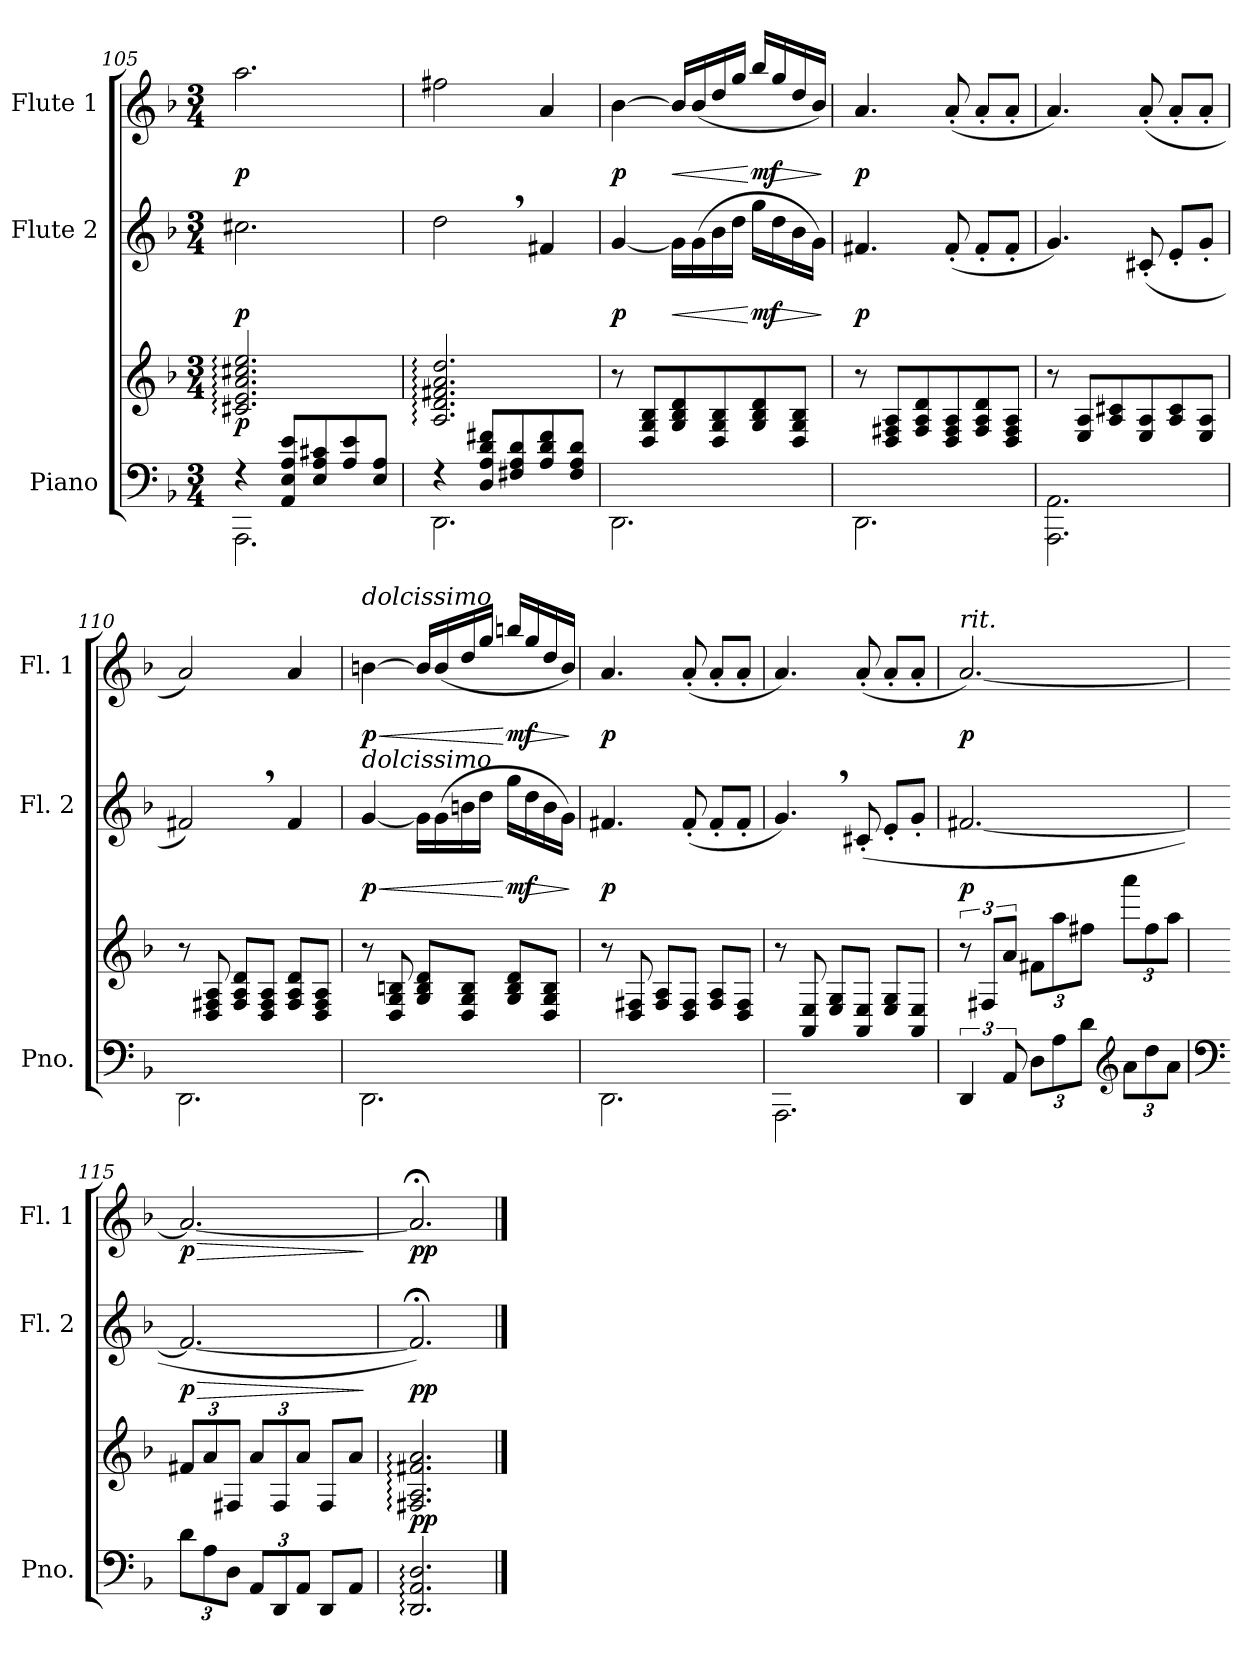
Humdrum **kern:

**kern	**kern	**dynam	**kern	**dynam	**kern	**dynam
*part3	*part3	*part3	*part2	*part2	*part1	*part1
*staff4	*staff3	*staff3/4	*staff2	*staff2	*staff1	*staff1
*I"Piano	*	*	*I"Flute 2	*	*I"Flute 1	*
*I'Pno.	*	*	*I'Fl. 2	*	*I'Fl. 1	*
*clefF4	*clefG2	*	*clefG2	*	*clefG2	*
*k[b-]	*k[b-]	*	*k[b-]	*	*k[b-]	*
*M3/4	*M3/4	*	*M3/4	*	*M3/4	*
=105	=105	=105	=105	=105	=105	=105
*^	*	*	*	*	*	*
!	!	!	!LO:DY:b	!	!LO:DY:b	!	!LO:DY:b
4r	2.AAA\	2.c#X/: 2.e/: 2.a/: 2.cc#X/: 2.ee/:	p	2.cc#X\	p	2.aa\	p
8AA/ 8E/ 8A/ 8e/L	.	.	.	.	.	.	.
8E/ 8A/ 8c#X/	.	.	.	.	.	.	.
8A/ 8e/	.	.	.	.	.	.	.
8E/ 8A/J	.	.	.	.	.	.	.
=106	=106	=106	=106	=106	=106	=106	=106
4r	2.DD\	2.A/: 2.d/: 2.f#X/: 2.a/: 2.dd/:	.	2dd,\	.	2ff#X\	.
8D/ 8A/ 8d/ 8f#X/L	.	.	.	.	.	.	.
8F#X/ 8A/ 8d/	.	.	.	.	.	.	.
8A/ 8d/ 8f#/	.	.	.	4f#X/	.	4a/	.
8F#/ 8A/ 8d/J	.	.	.	.	.	.	.
*v	*v	*	*	*	*	*	*
=107	=107	=107	=107	=107	=107	=107
!	!	!	!	!LO:DY:b	!	!LO:DY:b
2.DD\	8r	.	[4g/	p	[4b-\	p
.	8D/ 8G/ 8B-/L	.	.	.	.	.
!	!	!	!	!LO:HP:b	!	!LO:HP:b
.	8G/ 8B-/ 8d/	.	16g\LL]	<	16b-/LL]	<
.	.	.	(>16g\	.	(<16b-/	.
.	8D/ 8G/ 8B-/	.	16b-\	.	16dd/	.
.	.	.	16dd\JJ	.	16gg/JJ	.
!	!	!	!	!LO:DY:n=1:b	!	!LO:DY:n=1:b
.	8G/ 8B-/ 8d/	.	16gg\LL	[ mf	16bb-/LL	[ mf
!	!	!	!	!LO:HP:b	!	!LO:HP:b
.	.	.	16dd\	>	16gg/	>
.	8D/ 8G/ 8B-/J	.	16b-\	.	16dd/	.
.	.	.	16g\JJ)	.	16b-/JJ)	.
.	.	.	.	]	.	]
=108	=108	=108	=108	=108	=108	=108
!	!	!	!	!LO:DY:b	!	!LO:DY:b
2.DD\	8r	.	4.f#X/	p	4.a/	p
.	8D/ 8F#X/ 8A/L	.	.	.	.	.
.	8F#/ 8A/ 8d/	.	.	.	.	.
.	8D/ 8F#/ 8A/	.	(<8f#'/	.	(<8a'/	.
.	8F#/ 8A/ 8d/	.	8f#'/L	.	8a'/L	.
.	8D/ 8F#/ 8A/J	.	8f#'/J	.	8a'/J	.
=109	=109	=109	=109	=109	=109	=109
2.AAA\ 2.AA\	8r	.	4.g/)	.	4.a/)	.
.	8E/ 8A/L	.	.	.	.	.
.	8A/ 8c#X/	.	.	.	.	.
.	8E/ 8A/	.	(<8c#X'/	.	(<8a'/	.
.	8A/ 8c#/	.	8e'/L	.	8a'/L	.
.	8E/ 8A/J	.	8g'/J	.	8a'/J	.
!!LO:LB:g=z
=110	=110	=110	=110	=110	=110	=110
2.DD\	8r	.	2f#X,/)	.	2a/)	.
.	8D/ 8F#X/ 8A/	.	.	.	.	.
.	8F#/ 8A/ 8d/L	.	.	.	.	.
.	8D/ 8F#/ 8A/J	.	.	.	.	.
.	8F#/ 8A/ 8d/L	.	4f#/	.	4a/	.
.	8D/ 8F#/ 8A/J	.	.	.	.	.
=111	=111	=111	=111	=111	=111	=111
!	!	!	!	!	!LO:TX:a:i:t=dolcissimo	!
!	!	!	!LO:TX:a:i:t=dolcissimo	!	!	!
!	!	!	!	!LO:HP:b	!	!LO:HP:b
!	!	!	!	!LO:DY:n=1:b	!	!LO:DY:n=1:b
2.DD\	8r	.	[4g/	< p	[4bn\	< p
.	8D/ 8G/ 8Bn/	.	.	.	.	.
.	8G/ 8B/ 8d/L	.	16g\LL]	.	16b/LL]	.
.	.	.	(>16g\	.	(<16b/	.
.	8D/ 8G/ 8B/J	.	16bn\	.	16dd/	.
.	.	.	16dd\JJ	.	16gg/JJ	.
!	!	!	!	!LO:DY:n=2:b	!	!LO:DY:n=2:b
.	8G/ 8B/ 8d/L	.	16gg\LL	[ mf	16bbn/LL	[ mf
!	!	!	!	!LO:HP:b	!	!LO:HP:b
.	.	.	16dd\	>	16gg/	>
.	8D/ 8G/ 8B/J	.	16b\	.	16dd/	.
.	.	.	16g\JJ)	.	16b/JJ)	.
.	.	.	.	]	.	]
=112	=112	=112	=112	=112	=112	=112
!	!	!	!	!LO:DY:b	!	!LO:DY:b
2.DD\	8r	.	4.f#X/	p	4.a/	p
.	8D/ 8F#X/	.	.	.	.	.
.	8F#/ 8A/L	.	.	.	.	.
.	8D/ 8F#/J	.	(<8f#'/	.	(<8a'/	.
.	8F#/ 8A/L	.	8f#'/L	.	8a'/L	.
.	8D/ 8F#/J	.	8f#'/J	.	8a'/J	.
=113	=113	=113	=113	=113	=113	=113
2.AAA\	8r	.	4.g,/)	.	4.a/)	.
.	8AA/ 8E/	.	.	.	.	.
.	8E/ 8G/L	.	.	.	.	.
.	8AA/ 8E/J	.	(<8c#X'/	.	(<8a'/	.
.	8E/ 8G/L	.	8e'/L	.	8a'/L	.
.	8AA/ 8E/J	.	8g'/J	.	8a'/J	.
=114	=114	=114	=114	=114	=114	=114
*	*	*	*	*	*MM62	*
!	!	!	!	!	!LO:TX:a:i:t=rit.	!
!	!	!	!	!LO:DY:b	!	!LO:DY:b
6DD/	12r	.	[2.f#X/	p	[2.a/)	p
.	12F#X/L	.	.	.	.	.
12AA/	12a/J	.	.	.	.	.
*Xbrackettup	*Xbrackettup	*	*	*	*	*
12D\L	12f#X\L	.	.	.	.	.
12A\	12aa\	.	.	.	.	.
12d\J	12ff#X\J	.	.	.	.	.
*clefG2	*	*	*	*	*	*
12a\L	12aaa\L	.	.	.	.	.
12dd\	12ff#\	.	.	.	.	.
12a\J	12aa\J	.	.	.	.	.
=115	=115	=115	=115	=115	=115	=115
*clefF4	*	*	*	*	*	*
*	*	*	*	*	*MM58	*
!	!	!	!	!LO:HP:b	!	!LO:HP:b
!	!	!	!	!LO:DY:n=1:b	!	!LO:DY:n=1:b
12d\L	12f#X/L	.	2.f#/_	> p	2.a/_	> p
12A\	12a/	.	.	.	.	.
12D\J	12F#X/J	.	.	.	.	.
12AA/L	12a/L	.	.	.	.	.
12DD/	12F#/	.	.	.	.	.
12AA/J	12a/J	.	.	.	.	.
8DD/L	8F#/L	.	.	.	.	.
8AA/J	8a/J	.	.	.	.	.
.	.	.	.	]	.	]
=116	=116	=116	=116	=116	=116	=116
*	*	*	*	*	*MM54	*
!	!	!LO:DY:b	!	!LO:DY:b	!	!LO:DY:b
2.DD/: 2.AA/: 2.D/:	2.F#X/: 2.A/: 2.f#X/: 2.a/:	pp	2.f#;</])	pp	2.a;</]	pp
==	==	==	==	==	==	==
*-	*-	*-	*-	*-	*-	*-
